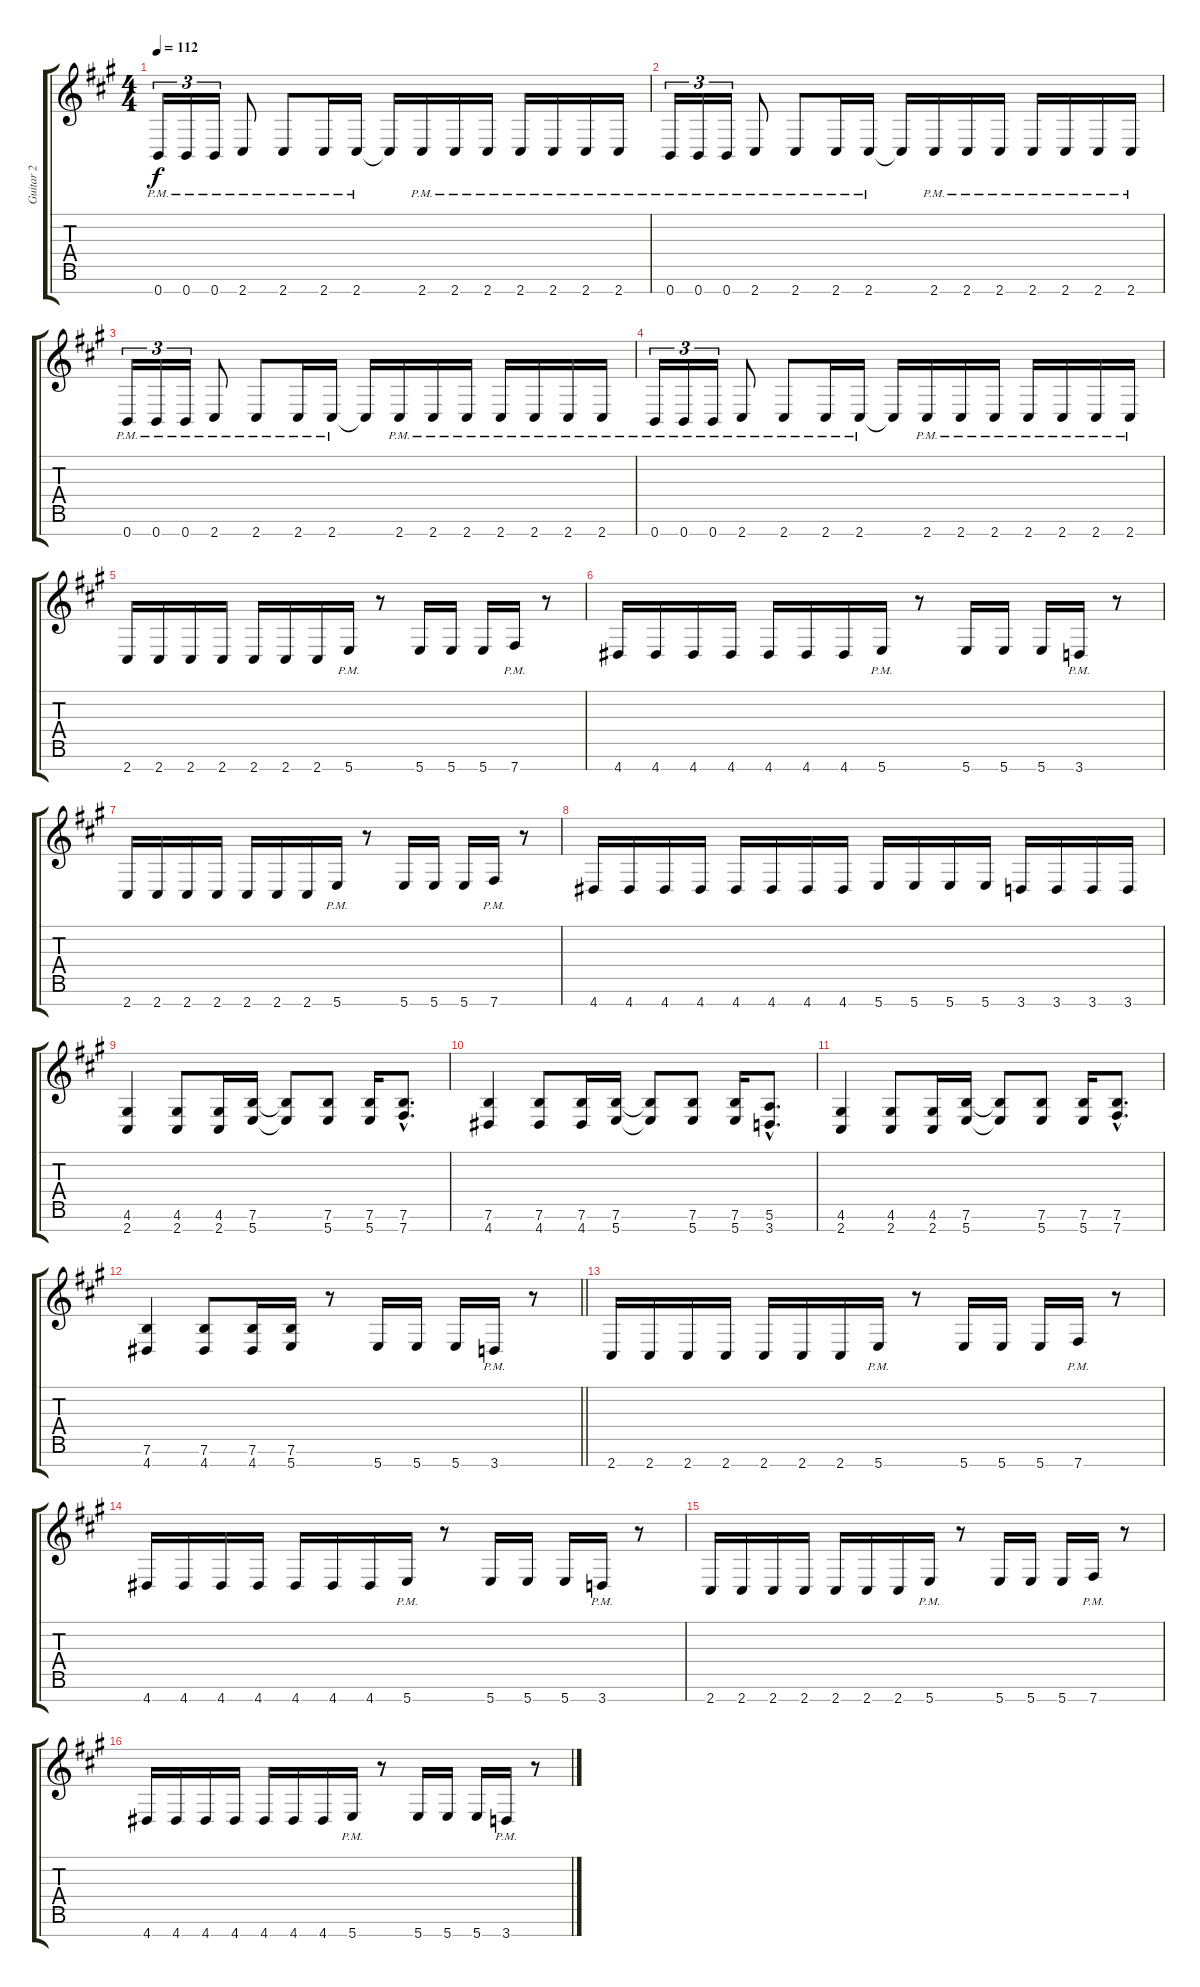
\track ("Guitar 2" "Guitar 2") {instrument overdrivenguitar}
\staff {score tabs}
\tuning (E4 B3 G3 D3 A2 E2 B1) {hide}
\ts (4 4)
\tempo 112
\clef g2
\ks f#minor
0.7{pm}.16{tu (3 2) dy f} 0.7{pm}.16{tu (3 2)} 0.7{pm}.16{tu (3 2)} 2.7{pm}.8 2.7{pm}.8 2.7{pm}.16 2.7{pm}.16 2.7{t}.16 2.7{pm}.16 2.7{pm}.16 2.7{pm}.16 2.7{pm}.16 2.7{pm}.16 2.7{pm}.16 2.7{pm}.16 |
0.7{pm}.16{tu (3 2)} 0.7{pm}.16{tu (3 2)} 0.7{pm}.16{tu (3 2)} 2.7{pm}.8 2.7{pm}.8 2.7{pm}.16 2.7{pm}.16 2.7{t}.16 2.7{pm}.16 2.7{pm}.16 2.7{pm}.16 2.7{pm}.16 2.7{pm}.16 2.7{pm}.16 2.7{pm}.16 |
0.7{pm}.16{tu (3 2)} 0.7{pm}.16{tu (3 2)} 0.7{pm}.16{tu (3 2)} 2.7{pm}.8 2.7{pm}.8 2.7{pm}.16 2.7{pm}.16 2.7{t}.16 2.7{pm}.16 2.7{pm}.16 2.7{pm}.16 2.7{pm}.16 2.7{pm}.16 2.7{pm}.16 2.7{pm}.16 |
0.7{pm}.16{tu (3 2)} 0.7{pm}.16{tu (3 2)} 0.7{pm}.16{tu (3 2)} 2.7{pm}.8 2.7{pm}.8 2.7{pm}.16 2.7{pm}.16 2.7{t}.16 2.7{pm}.16 2.7{pm}.16 2.7{pm}.16 2.7{pm}.16 2.7{pm}.16 2.7{pm}.16 2.7{pm}.16 |
2.7.16 2.7.16 2.7.16 2.7.16 2.7.16 2.7.16 2.7.16 5.7{pm}.16 r.8 5.7.16 5.7.16 5.7.16 7.7{pm}.16 r.8 |
4.7.16 4.7.16 4.7.16 4.7.16 4.7.16 4.7.16 4.7.16 5.7{pm}.16 r.8 5.7.16 5.7.16 5.7.16 3.7{pm}.16 r.8 |
2.7.16 2.7.16 2.7.16 2.7.16 2.7.16 2.7.16 2.7.16 5.7{pm}.16 r.8 5.7.16 5.7.16 5.7.16 7.7{pm}.16 r.8 |
4.7.16 4.7.16 4.7.16 4.7.16 4.7.16 4.7.16 4.7.16 4.7.16 5.7.16 5.7.16 5.7.16 5.7.16 3.7.16 3.7.16 3.7.16 3.7.16 |
(4.6 2.7).4 (4.6 2.7).8 (4.6 2.7).16 (7.6 5.7).16 (7.6{t} 5.7{t}).8 (7.6 5.7).8 (7.6 5.7).16 (7.6{hac} 7.7{hac}).8{d} |
(7.6 4.7).4 (7.6 4.7).8 (7.6 4.7).16 (7.6 5.7).16 (7.6{t} 5.7{t}).8 (7.6 5.7).8 (7.6 5.7).16 (5.6{hac} 3.7{hac}).8{d} |
(4.6 2.7).4 (4.6 2.7).8 (4.6 2.7).16 (7.6 5.7).16 (7.6{t} 5.7{t}).8 (7.6 5.7).8 (7.6 5.7).16 (7.6{hac} 7.7{hac}).8{d} |
\barLineRight lightlight
(7.6 4.7).4 (7.6 4.7).8 (7.6 4.7).16 (7.6 5.7).16 r.8 5.7.16 5.7.16 5.7.16 3.7{pm}.16 r.8 |
2.7.16 2.7.16 2.7.16 2.7.16 2.7.16 2.7.16 2.7.16 5.7{pm}.16 r.8 5.7.16 5.7.16 5.7.16 7.7{pm}.16 r.8 |
4.7.16 4.7.16 4.7.16 4.7.16 4.7.16 4.7.16 4.7.16 5.7{pm}.16 r.8 5.7.16 5.7.16 5.7.16 3.7{pm}.16 r.8 |
2.7.16 2.7.16 2.7.16 2.7.16 2.7.16 2.7.16 2.7.16 5.7{pm}.16 r.8 5.7.16 5.7.16 5.7.16 7.7{pm}.16 r.8 |
4.7.16 4.7.16 4.7.16 4.7.16 4.7.16 4.7.16 4.7.16 5.7{pm}.16 r.8 5.7.16 5.7.16 5.7.16 3.7{pm}.16 r.8
